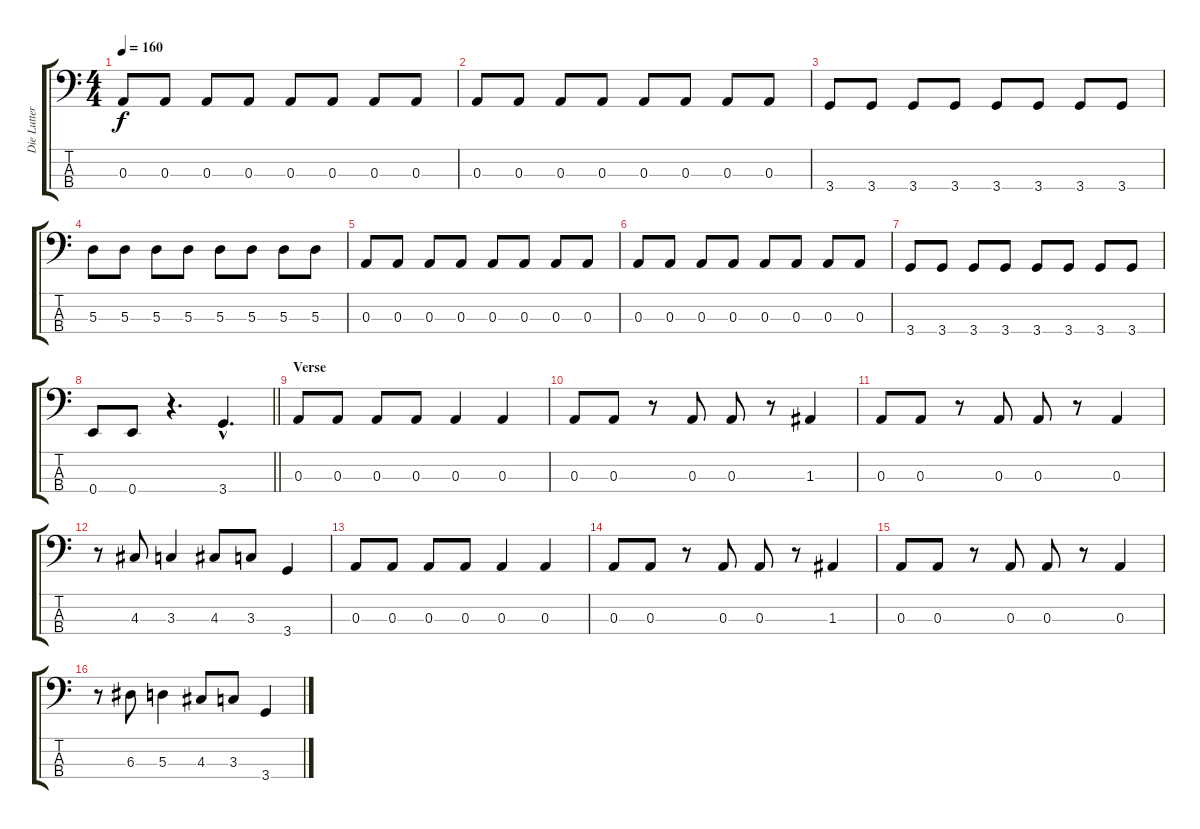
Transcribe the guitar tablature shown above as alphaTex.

\track ("Die Lutter" "Die Lutter") {instrument electricbasspick}
\staff {score tabs}
\tuning (G2 D2 A1 E1) {hide}
\ts (4 4)
\tempo 160
\clef f4
\ks c
0.3.8{dy f} 0.3.8 0.3.8 0.3.8 0.3.8 0.3.8 0.3.8 0.3.8 |
0.3.8 0.3.8 0.3.8 0.3.8 0.3.8 0.3.8 0.3.8 0.3.8 |
3.4.8 3.4.8 3.4.8 3.4.8 3.4.8 3.4.8 3.4.8 3.4.8 |
5.3.8 5.3.8 5.3.8 5.3.8 5.3.8 5.3.8 5.3.8 5.3.8 |
0.3.8 0.3.8 0.3.8 0.3.8 0.3.8 0.3.8 0.3.8 0.3.8 |
0.3.8 0.3.8 0.3.8 0.3.8 0.3.8 0.3.8 0.3.8 0.3.8 |
3.4.8 3.4.8 3.4.8 3.4.8 3.4.8 3.4.8 3.4.8 3.4.8 |
\barLineRight lightlight
0.4.8 0.4.8 r.4{d} 3.4{hac}.4{d} |
\section ("" "Verse")
0.3.8 0.3.8 0.3.8 0.3.8 0.3.4 0.3.4 |
0.3.8 0.3.8 r.8 0.3.8 0.3.8 r.8 1.3.4 |
0.3.8 0.3.8 r.8 0.3.8 0.3.8 r.8 0.3.4 |
r.8 4.3.8 3.3.4 4.3.8 3.3.8 3.4.4 |
0.3.8 0.3.8 0.3.8 0.3.8 0.3.4 0.3.4 |
0.3.8 0.3.8 r.8 0.3.8 0.3.8 r.8 1.3.4 |
0.3.8 0.3.8 r.8 0.3.8 0.3.8 r.8 0.3.4 |
r.8 6.3.8 5.3.4 4.3.8 3.3.8 3.4.4
